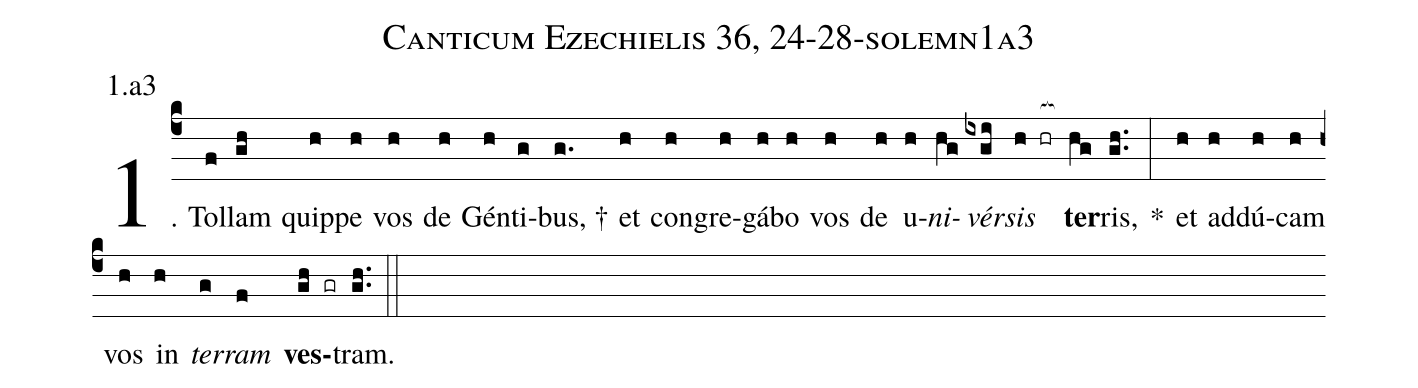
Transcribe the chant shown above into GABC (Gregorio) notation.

name: Canticum Ezechielis 36, 24-28-solemn1a3;
annotation: 1.a3;
%%
(c4)1. Tol(f)lam(gh) quip(h)pe(h) vos(h) de(h) Gén(h)ti(g)bus, †(g.) et(h) con(h)gre(h)gá(h)bo(h) vos(h) de(h) u(h)<i>ni</i>(hg)<i>vér</i>(ixgi)<i>sis</i>(h hr[ocb:1{]) <b>ter</b>(hg[ocb:0}])ris,(gh..) *(:) et(h) ad(h)dú(h)cam(h) vos(h) in(h) <i>ter</i>(g)<i>ram</i>(f) <b>ves</b>(gh gr)tram.(gh..) (::)
